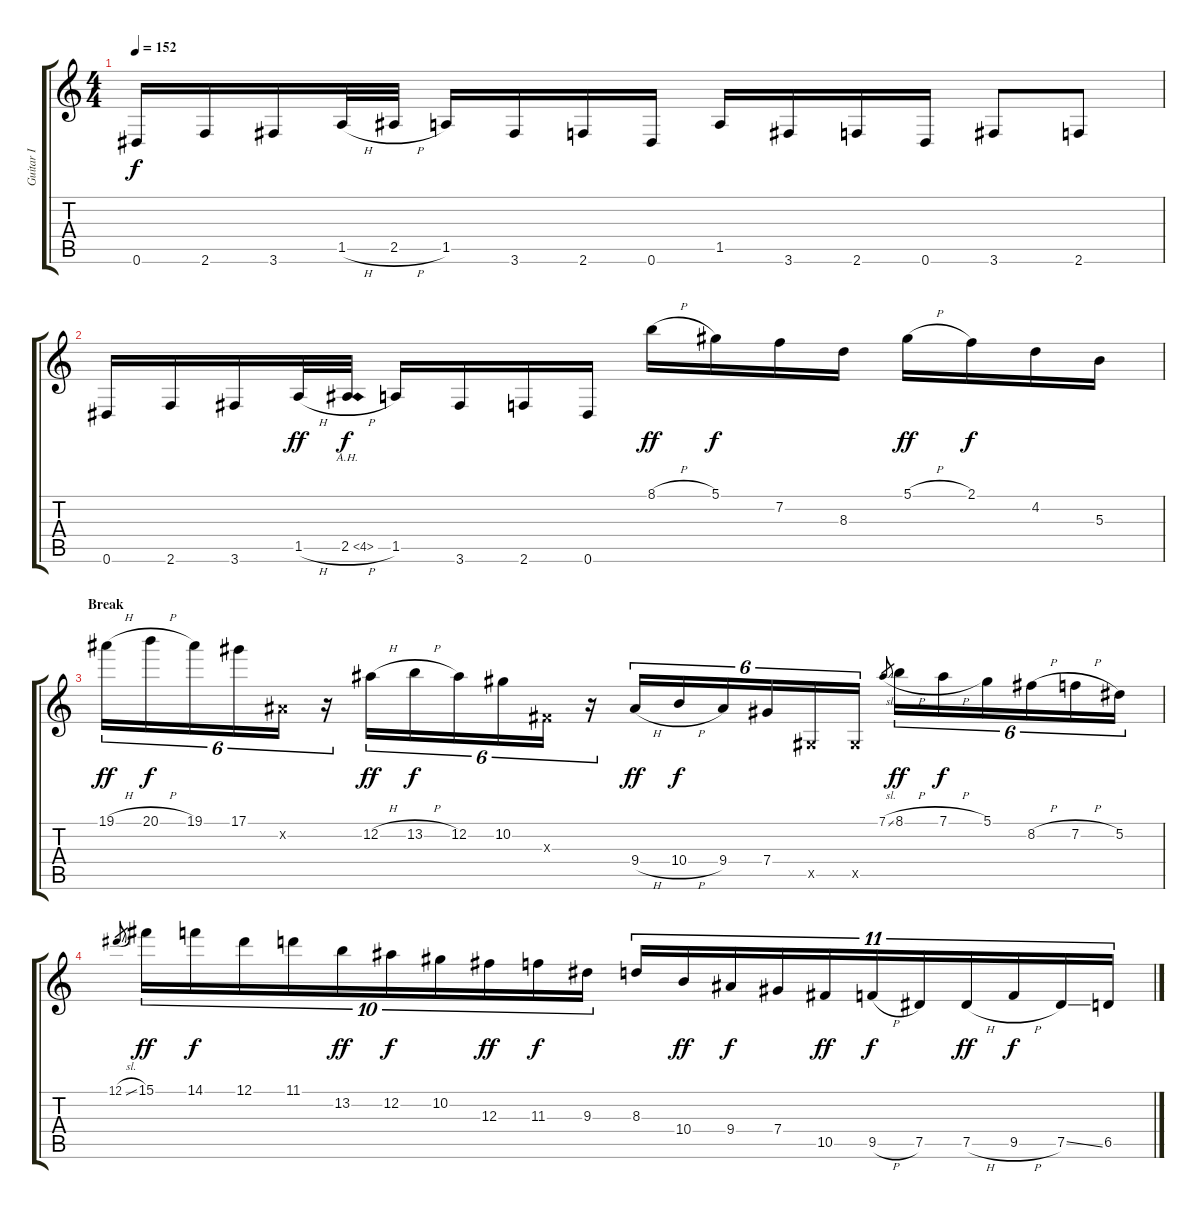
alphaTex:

\track ("Guitar I" "Guitar I") {instrument overdrivenguitar}
\staff {score tabs}
\tuning (Eb4 Bb3 Gb3 Db3 Ab2 Eb2) {hide}
\ts (4 4)
\tempo 152
\clef g2
\ks c
0.6.16{dy f} 2.6.16 3.6.16 1.5{h}.32 2.5{h}.32 1.5.16 3.6.16 2.6.16 0.6.16 1.5.16 3.6.16 2.6.16 0.6.16 3.6.8 2.6.8 |
0.6.16 2.6.16 3.6.16 1.5{h}.32{dy ff} 2.5{ah 2 h}.32{dy f} 1.5.16 3.6.16 2.6.16 0.6.16 8.1{h}.16{dy ff} 5.1.16{dy f} 7.2.16 8.3.16 5.1{h}.16{dy ff} 2.1.16{dy f} 4.2.16 5.3.16 |
\section ("" "Break")
19.1{h}.16{tu (6 4) dy ff} 20.1{h}.16{tu (6 4) dy f} 19.1.16{tu (6 4)} 17.1.16{tu (6 4)} 0.2{x}.16{tu (6 4)} r.16{tu (6 4)} 12.2{h}.16{tu (6 4) dy ff} 13.2{h}.16{tu (6 4) dy f} 12.2.16{tu (6 4)} 10.2.16{tu (6 4)} 0.3{x}.16{tu (6 4)} r.16{tu (6 4)} 9.4{h}.16{tu (6 4) dy ff} 10.4{h}.16{tu (6 4) dy f} 9.4.16{tu (6 4)} 7.4.16{tu (6 4)} 0.5{x}.16{tu (6 4)} 0.5{x}.16{tu (6 4)} 7.1{sl}.8{gr} 8.1{h}.16{tu (6 4) dy ff} 7.1{h}.16{tu (6 4) dy f} 5.1.16{tu (6 4)} 8.2{h}.16{tu (6 4)} 7.2{h}.16{tu (6 4)} 5.2.16{tu (6 4)} |
12.1{sl}.8{gr} 15.1.16{tu (10 8) dy ff} 14.1.16{tu (10 8) dy f} 12.1.16{tu (10 8)} 11.1.16{tu (10 8)} 13.2.16{tu (10 8) dy ff} 12.2.16{tu (10 8) dy f} 10.2.16{tu (10 8)} 12.3.16{tu (10 8) dy ff} 11.3.16{tu (10 8) dy f} 9.3.16{tu (10 8)} 8.3.16{tu (11 8)} 10.4.16{tu (11 8) dy ff} 9.4.16{tu (11 8) dy f} 7.4.16{tu (11 8)} 10.5.16{tu (11 8) dy ff} 9.5{h}.16{tu (11 8) dy f} 7.5.16{tu (11 8)} 7.5{h}.16{tu (11 8) dy ff} 9.5{h}.16{tu (11 8) dy f} 7.5{ss}.16{tu (11 8)} 6.5.16{tu (11 8)}
